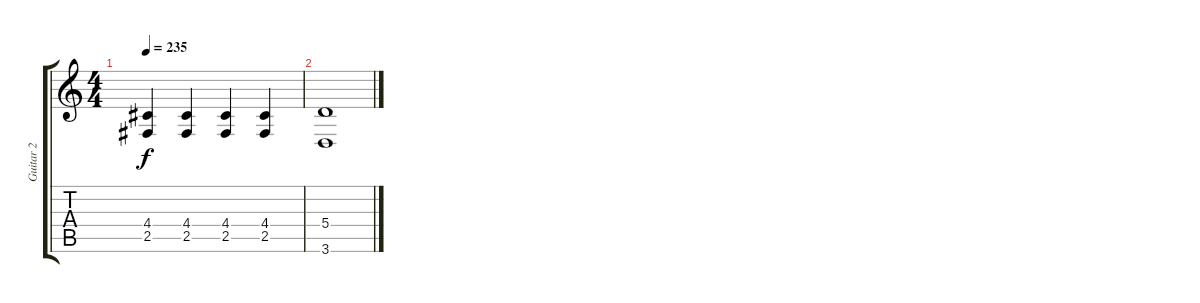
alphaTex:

\track ("Guitar 2" "Guitar 2") {instrument distortionguitar}
\staff {score tabs}
\tuning (B3 Gb3 D3 A2 E2 B1) {hide}
\ts (4 4)
\tempo 235
\clef g2
\ks c
(4.4 2.5).4{dy f} (4.4 2.5).4 (4.4 2.5).4 (4.4 2.5).4 |
(5.4 3.6).1
